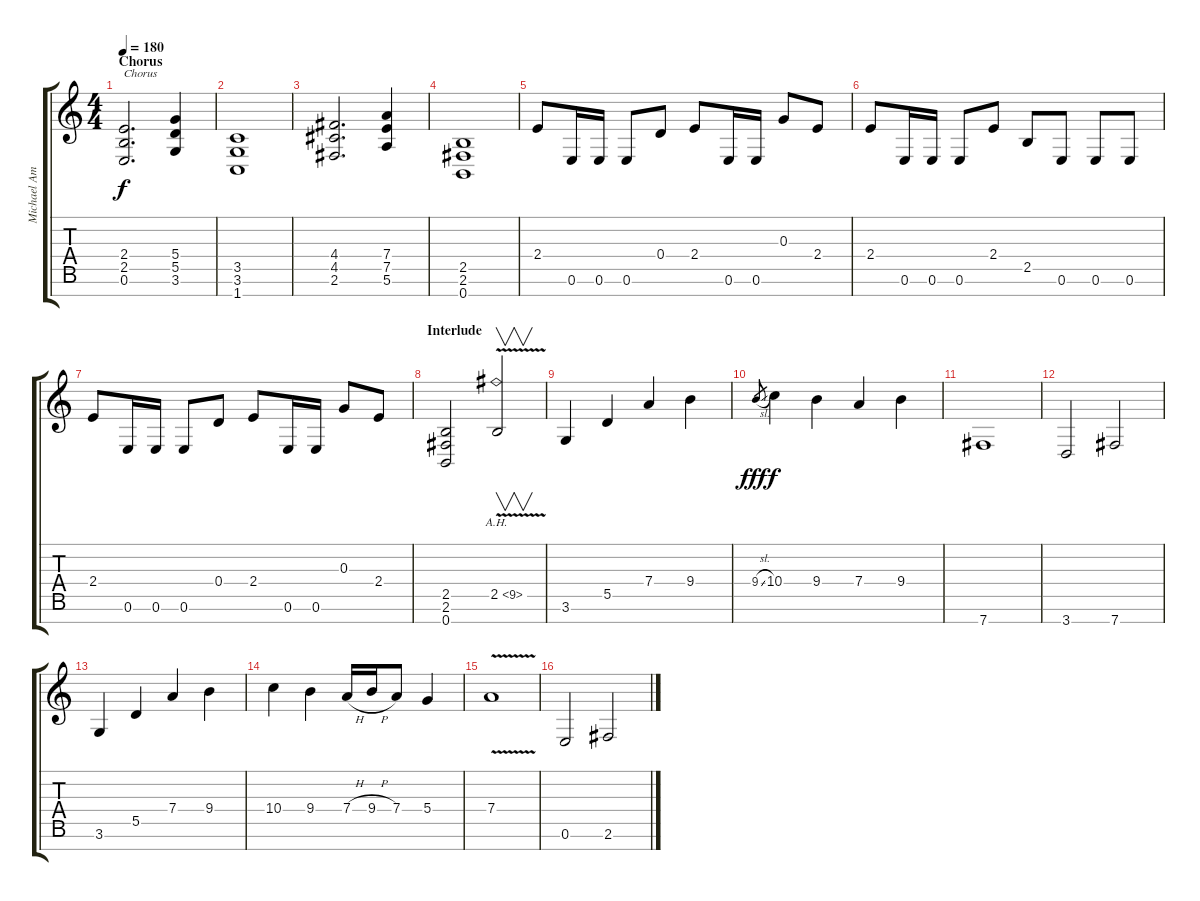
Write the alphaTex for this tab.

\track ("Michael Amott" "Michael Am") {instrument distortionguitar}
\staff {score tabs}
\tuning (E4 B3 G3 D3 A2 E2 B1) {hide}
\ts (4 4)
\section ("" "Chorus")
\tempo 180
\clef g2
\ks c
(2.4 2.5 0.6).2{d txt "Chorus" dy f} (5.4 5.5 3.6).4 |
(3.5 3.6 1.7).1 |
(4.4 4.5 2.6).2{d} (7.4 7.5 5.6).4 |
(2.5 2.6 0.7).1 |
2.4.8 0.6.16 0.6.16 0.6.8 0.4.8 2.4.8 0.6.16 0.6.16 0.3.8 2.4.8 |
2.4.8 0.6.16 0.6.16 0.6.8 2.4.8 2.5.8 0.6.8 0.6.8 0.6.8 |
2.4.8 0.6.16 0.6.16 0.6.8 0.4.8 2.4.8 0.6.16 0.6.16 0.3.8 2.4.8 |
\section ("" "Interlude")
(2.5 2.6 0.7).2 2.5{ah 7 v}.2{v} |
3.6.4 5.5.4 7.4.4 9.4.4 |
9.4{sl}.8{gr dy fff} 10.4.4{dy f} 9.4.4 7.4.4 9.4.4 |
7.7.1 |
3.7.2 7.7.2 |
3.6.4 5.5.4 7.4.4 9.4.4 |
10.4.4 9.4.4 7.4{h}.16 9.4{h}.16 7.4.8 5.4.4 |
7.4{v}.1 |
0.6.2 2.6.2
